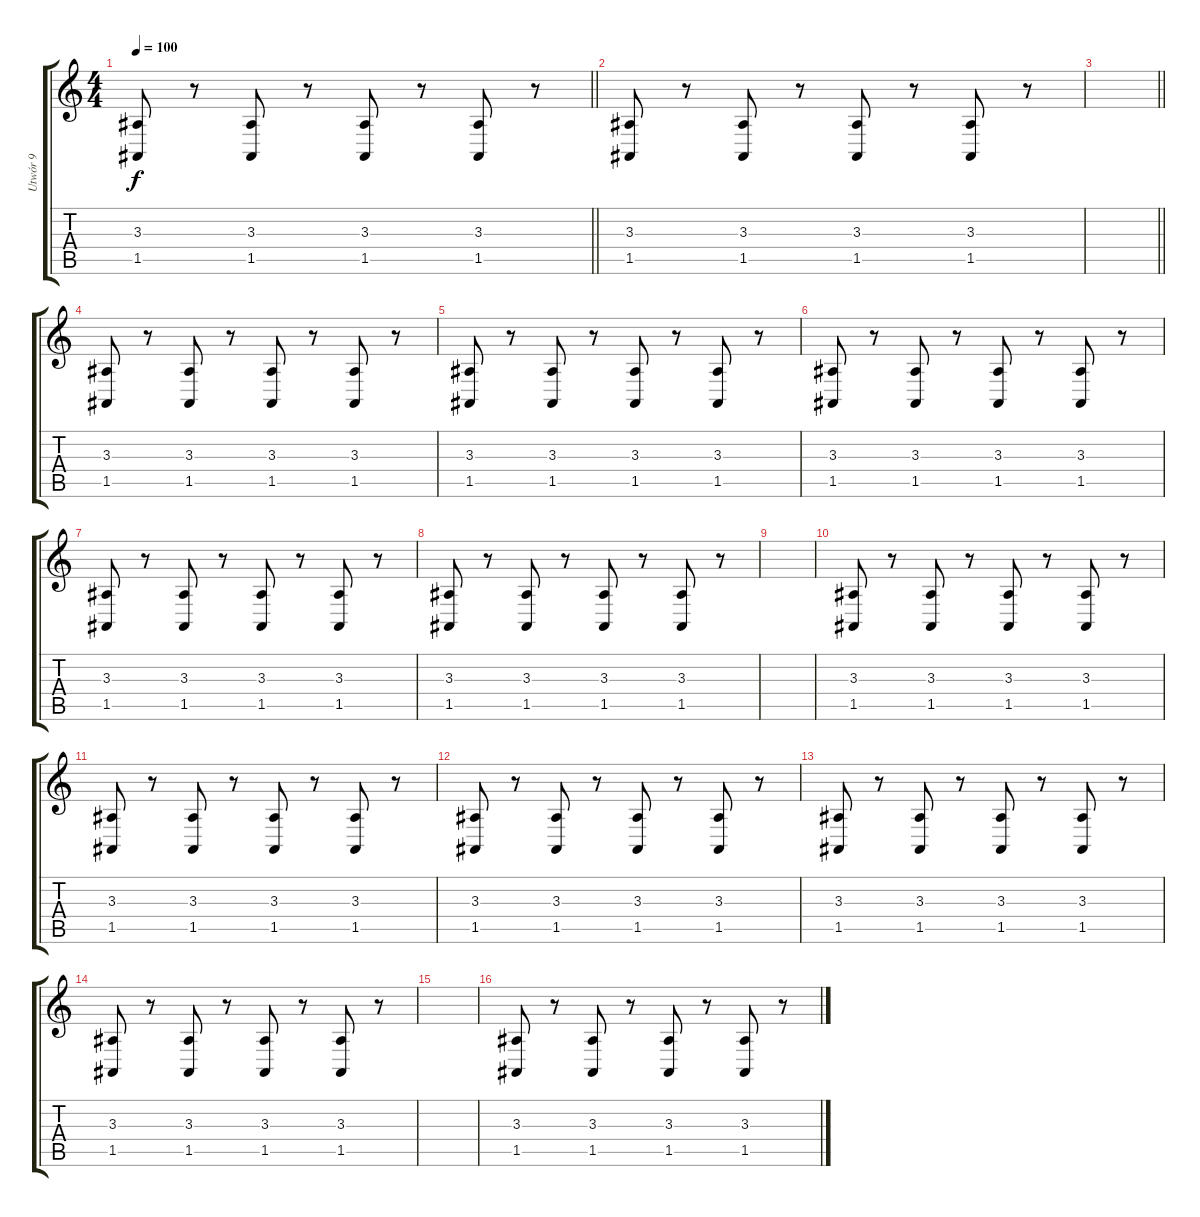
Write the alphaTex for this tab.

\track ("Utwór 9" "Utwór 9") {instrument melodictom}
\staff {score tabs}
\tuning (E4 B3 G3 D3 A2 E2) {hide}
\ts (4 4)
\tempo 100
\clef g2
\barLineRight lightlight
\ks c
(3.3 1.5).8{dy f} r.8 (3.3 1.5).8 r.8 (3.3 1.5).8 r.8 (3.3 1.5).8 r.8 |
(3.3 1.5).8 r.8 (3.3 1.5).8 r.8 (3.3 1.5).8 r.8 (3.3 1.5).8 r.8 |
\barLineRight lightlight
|
(3.3 1.5).8 r.8 (3.3 1.5).8 r.8 (3.3 1.5).8 r.8 (3.3 1.5).8 r.8 |
(3.3 1.5).8 r.8 (3.3 1.5).8 r.8 (3.3 1.5).8 r.8 (3.3 1.5).8 r.8 |
(3.3 1.5).8 r.8 (3.3 1.5).8 r.8 (3.3 1.5).8 r.8 (3.3 1.5).8 r.8 |
(3.3 1.5).8 r.8 (3.3 1.5).8 r.8 (3.3 1.5).8 r.8 (3.3 1.5).8 r.8 |
(3.3 1.5).8 r.8 (3.3 1.5).8 r.8 (3.3 1.5).8 r.8 (3.3 1.5).8 r.8 |
|
(3.3 1.5).8 r.8 (3.3 1.5).8 r.8 (3.3 1.5).8 r.8 (3.3 1.5).8 r.8 |
(3.3 1.5).8 r.8 (3.3 1.5).8 r.8 (3.3 1.5).8 r.8 (3.3 1.5).8 r.8 |
(3.3 1.5).8 r.8 (3.3 1.5).8 r.8 (3.3 1.5).8 r.8 (3.3 1.5).8 r.8 |
(3.3 1.5).8 r.8 (3.3 1.5).8 r.8 (3.3 1.5).8 r.8 (3.3 1.5).8 r.8 |
(3.3 1.5).8 r.8 (3.3 1.5).8 r.8 (3.3 1.5).8 r.8 (3.3 1.5).8 r.8 |
|
(3.3 1.5).8 r.8 (3.3 1.5).8 r.8 (3.3 1.5).8 r.8 (3.3 1.5).8 r.8
